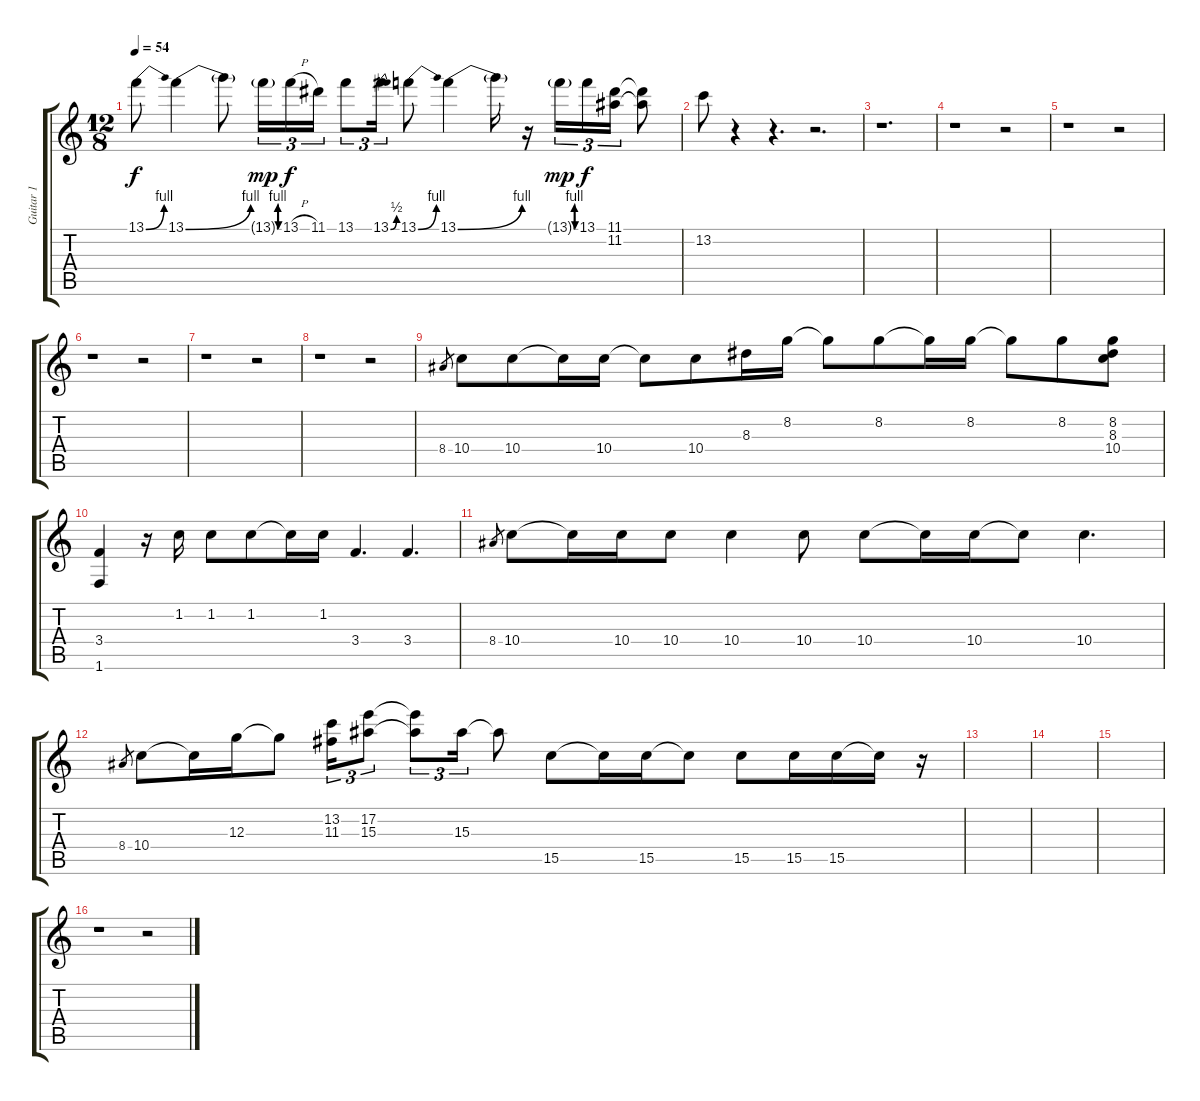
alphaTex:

\track ("Guitar 1" "Guitar 1") {instrument electricguitarclean}
\staff {score tabs}
\tuning (E4 B3 G3 D3 A2 E2) {hide}
\ts (12 8)
\tempo 54
\clef g2
\ks c
13.1{be (bend 0 0 60 4)}.8{dy f} 13.1{be (bend 0 0 60 4)}.4 13.1{t}.8 13.1{be (custom 0 0 15 4 30 4 45 0 60 0) g}.16{tu (3 2) dy mp} 13.1{h}.16{tu (3 2) dy f} 11.1.16{tu (3 2)} 13.1.8{tu (3 2)} 13.1{be (bend 0 0 60 2)}.16{tu (3 2)} 13.1{be (bend 0 0 60 4)}.8 13.1{be (bend 0 0 60 4)}.4 13.1{t}.16 r.16 13.1{be (custom 0 0 15 4 30 4 45 0 60 0) g}.16{tu (3 2) dy mp} 13.1.16{tu (3 2) dy f} (11.1 11.2).16{tu (3 2)} (11.1{t} 11.2{t}).8 |
13.2.8 r.4 r.4{d} r.2{d} |
r.1{d} |
r.1 r.2 |
r.1 r.2 |
r.1 r.2 |
r.1 r.2 |
r.1 r.2 |
8.4.8{gr} 10.4.8 10.4.8 10.4{t}.16 10.4.16 10.4{t}.8 10.4.8 8.3.16 8.2.16 8.2{t}.8 8.2.8 8.2{t}.16 8.2.16 8.2{t}.8 8.2.8 (8.2 8.3 10.4).8 |
(3.4 1.6).4 r.16 1.2.16 1.2.8 1.2.8 1.2{t}.16 1.2.16 3.4.4{d} 3.4.4{d} |
8.4.8{gr} 10.4.8 10.4{t}.16 10.4.16 10.4.8 10.4.4 10.4.8 10.4.8 10.4{t}.16 10.4.16 10.4{t}.8 10.4.4{d} |
8.4.8{gr} 10.4.8 10.4{t}.16 12.3.16 12.3{t}.8 (13.2 11.3).16{tu (3 2)} (17.2 15.3).8{tu (3 2)} (17.2{t} 15.3{t}).8{tu (3 2)} 15.3.16{tu (3 2)} 15.3{t}.8 15.5.8 15.5{t}.16 15.5.16 15.5{t}.8 15.5.8 15.5.16 15.5.16 15.5{t}.16 r.16 |
|
|
|
r.1 r.2
